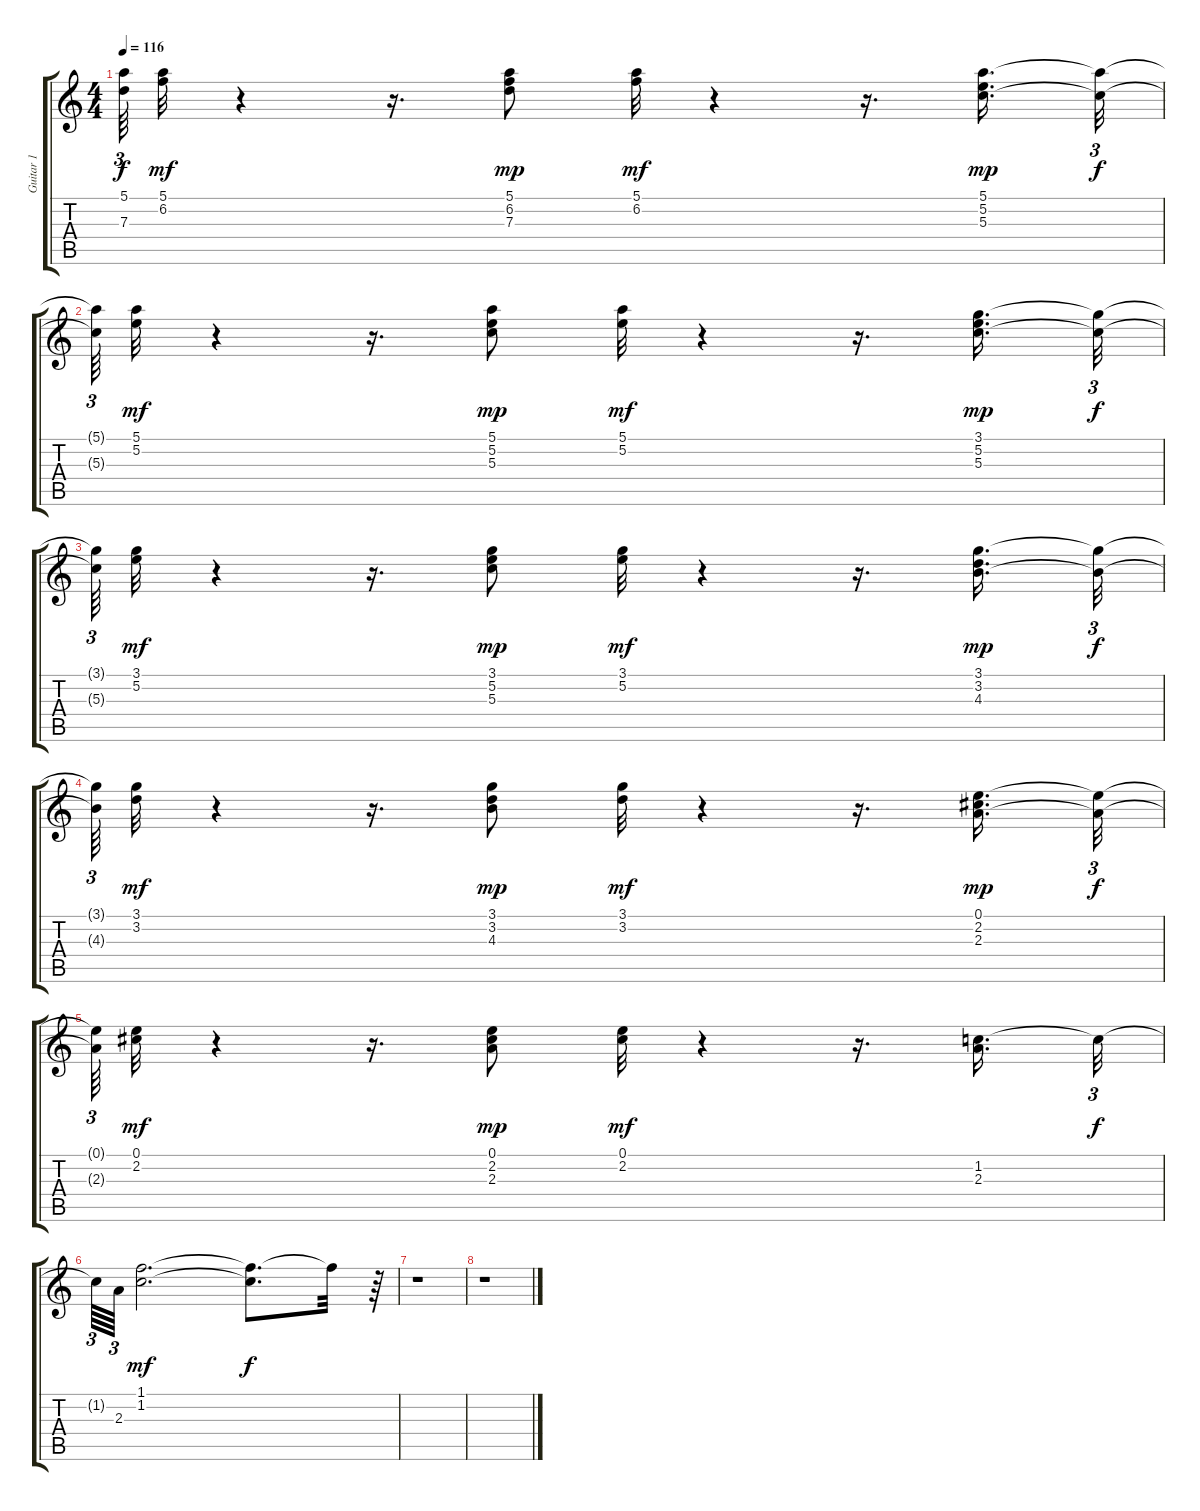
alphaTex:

\track ("Guitar 1" "Guitar 1") {instrument acousticguitarnylon}
\staff {score tabs}
\tuning (E4 B3 G3 D3 A2 E2) {hide}
\ts (4 4)
\tempo 116
\clef g2
\ks c
(5.1{t} 7.3{t}).64{tu (3 2) dy f} (5.1 6.2).32{dy mf} r.4 r.16{d} (5.1 6.2 7.3).8{dy mp} (5.1 6.2).32{dy mf} r.4 r.16{d} (5.1 5.2 5.3).16{d dy mp} (5.1{t} 5.3{t}).32{tu (3 2) dy f} |
(5.1{t} 5.3{t}).64{tu (3 2)} (5.1 5.2).32{dy mf} r.4 r.16{d} (5.1 5.2 5.3).8{dy mp} (5.1 5.2).32{dy mf} r.4 r.16{d} (3.1 5.2 5.3).16{d dy mp} (3.1{t} 5.3{t}).32{tu (3 2) dy f} |
(3.1{t} 5.3{t}).64{tu (3 2)} (3.1 5.2).32{dy mf} r.4 r.16{d} (3.1 5.2 5.3).8{dy mp} (3.1 5.2).32{dy mf} r.4 r.16{d} (3.1 3.2 4.3).16{d dy mp} (3.1{t} 4.3{t}).32{tu (3 2) dy f} |
(3.1{t} 4.3{t}).64{tu (3 2)} (3.1 3.2).32{dy mf} r.4 r.16{d} (3.1 3.2 4.3).8{dy mp} (3.1 3.2).32{dy mf} r.4 r.16{d} (0.1 2.2 2.3).16{d dy mp} (0.1{t} 2.3{t}).32{tu (3 2) dy f} |
(0.1{t} 2.3{t}).64{tu (3 2)} (0.1 2.2).32{dy mf} r.4 r.16{d} (0.1 2.2 2.3).8{dy mp} (0.1 2.2).32{dy mf} r.4 r.16{d} (1.2 2.3).16{d} 1.2{t}.32{tu (3 2) dy f} |
1.2{t}.64{tu (3 2)} 2.3.64{tu (3 2)} (1.1 1.2).2{d dy mf} (1.1{t} 1.2{t}).8{d dy f} 1.1{t}.32 r.64{tu (3 2)} |
r.1 |
r.1
